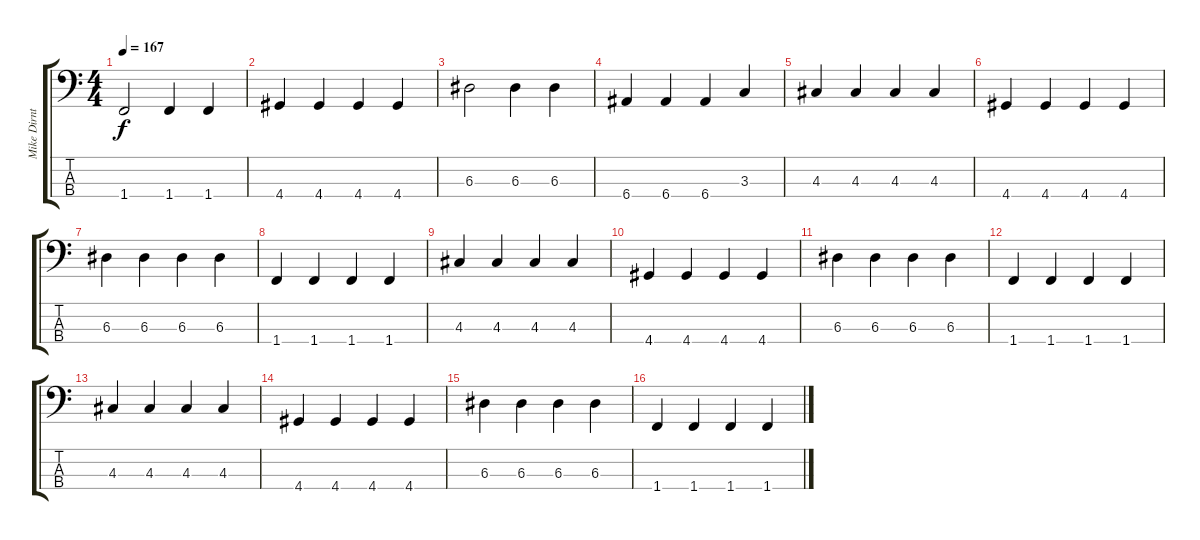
\track ("Mike Dirnt (Bass)" "Mike Dirnt") {instrument electricbassfinger}
\staff {score tabs}
\tuning (G2 D2 A1 E1) {hide}
\ts (4 4)
\tempo 167
\clef f4
\ks c
1.4.2{dy f} 1.4.4 1.4.4 |
4.4.4 4.4.4 4.4.4 4.4.4 |
6.3.2 6.3.4 6.3.4 |
6.4.4{instrument electricbasspick} 6.4.4 6.4.4 3.3.4 |
4.3.4 4.3.4 4.3.4 4.3.4 |
4.4.4 4.4.4 4.4.4 4.4.4 |
6.3.4 6.3.4 6.3.4 6.3.4 |
1.4.4 1.4.4 1.4.4 1.4.4 |
4.3.4 4.3.4 4.3.4 4.3.4 |
4.4.4 4.4.4 4.4.4 4.4.4 |
6.3.4 6.3.4 6.3.4 6.3.4 |
1.4.4 1.4.4 1.4.4 1.4.4 |
4.3.4 4.3.4 4.3.4 4.3.4 |
4.4.4 4.4.4 4.4.4 4.4.4 |
6.3.4 6.3.4 6.3.4 6.3.4 |
1.4.4 1.4.4 1.4.4 1.4.4
